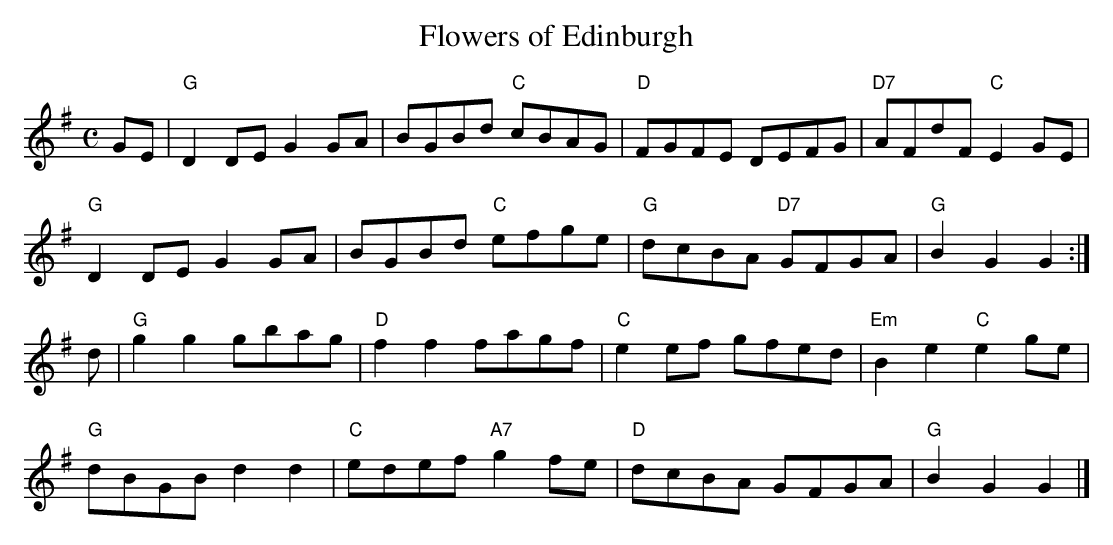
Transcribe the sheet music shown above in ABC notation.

X:1
T:Flowers of Edinburgh
M:C
L:1/8
K:G
GE |\
"G"D2DE G2GA | BGBd "C"cBAG | "D"FGFE     DEFG | "D7"AFdF "C"E2GE |
"G"D2DE G2GA | BGBd "C"efge | "G"dcBA "D7"GFGA | "G"B2 G2    G2  :|
d |\
"G"g2g2 gbag | "D"f2f2     fagf | "C"e2ef gfed | "Em"B2e2 "C"e2ge |
"G"dBGB d2d2 | "C"edef "A7"g2fe | "D"dcBA GFGA | "G"B2 G2    G2  |]
